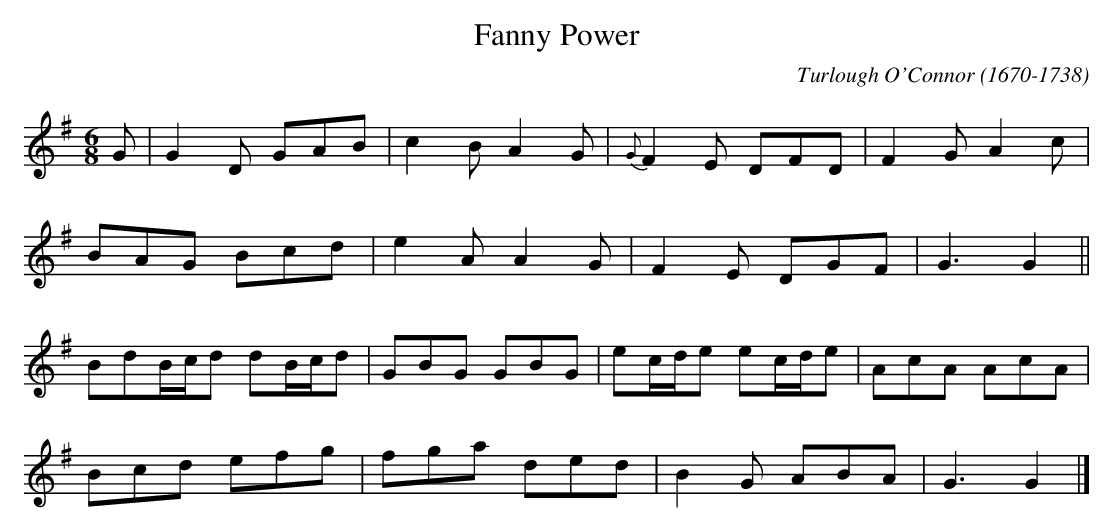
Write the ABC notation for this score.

X:1occ
T:Fanny Power
C:Turlough O'Connor (1670-1738)
M:6/8
L:1/8
K:G
C:GRAZIOSO
G|G2D GAB|c2B A2G|{G}F2E DFD|F2G A2c|
BAG Bcd|e2A A2G|F2E DGF|G3G2||
BdB/2c/2d dB/2c/2d|GBG GBG|ec/2d/2e ec/2d/2e|AcA AcA|
Bcd efg|fga ded|B2G ABA|G3G2|]
